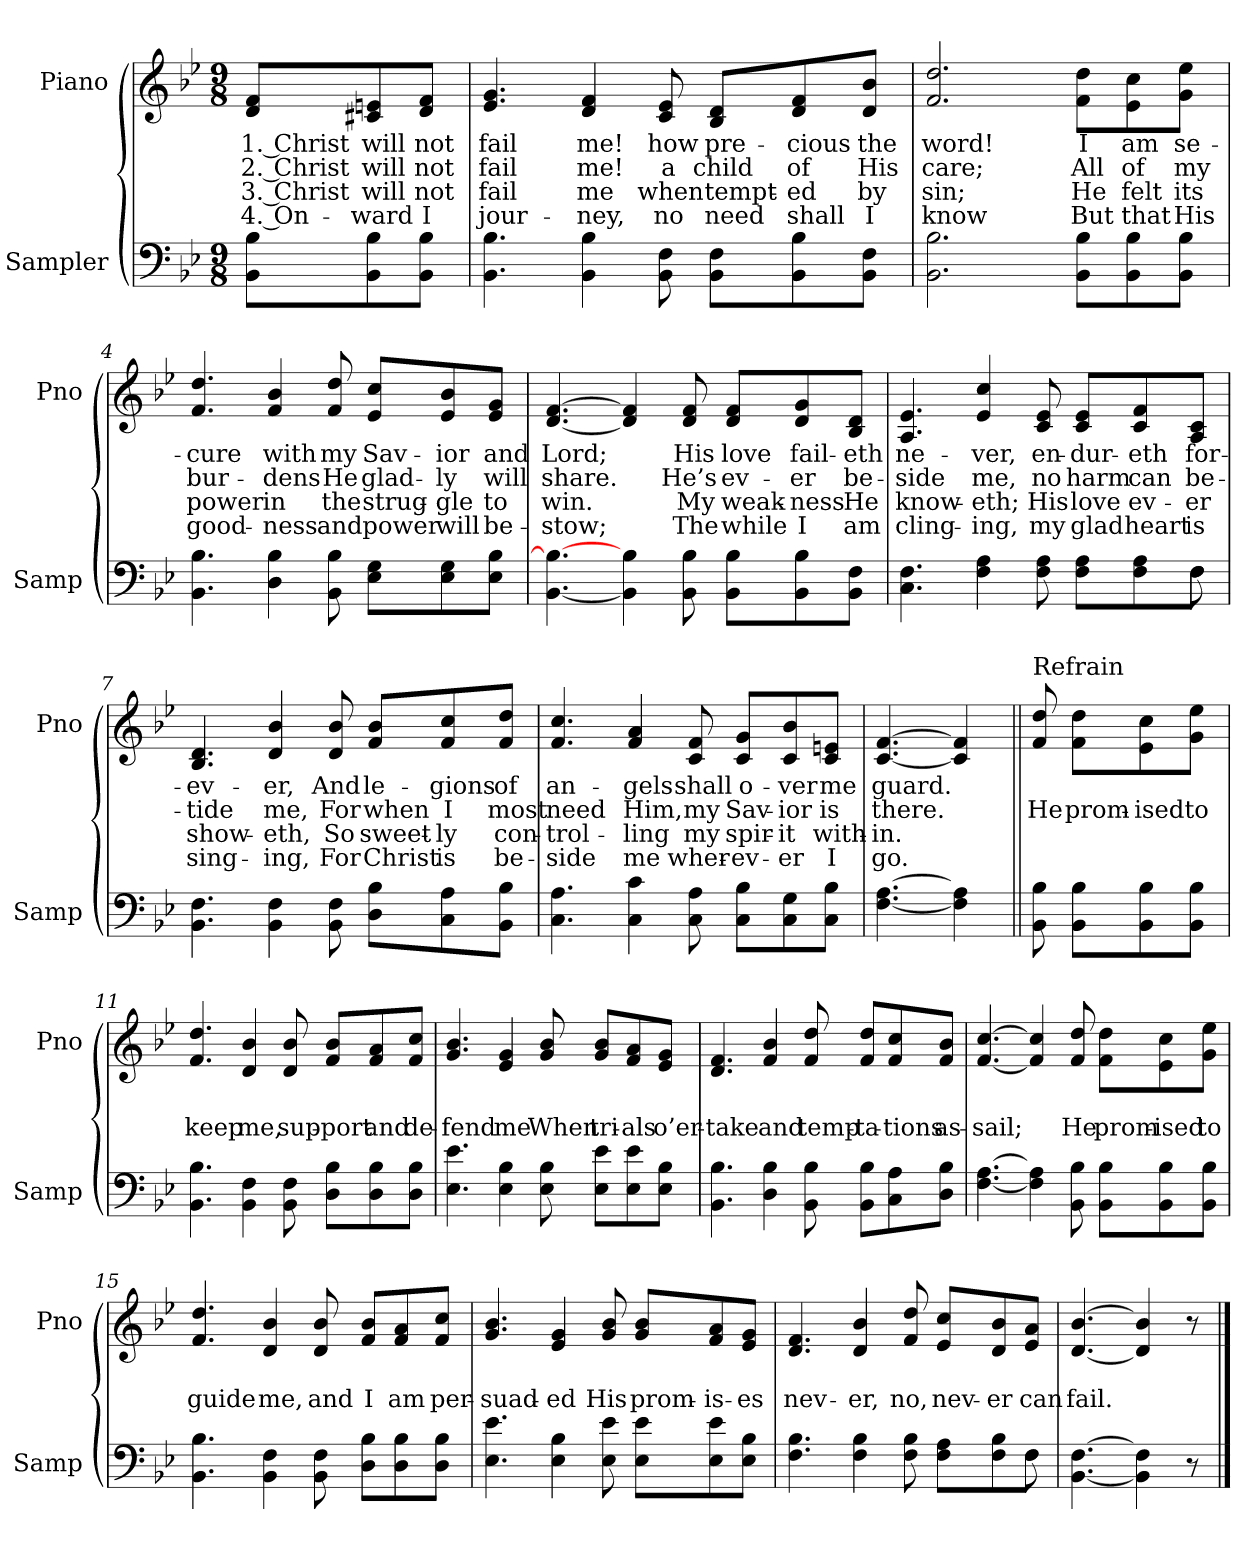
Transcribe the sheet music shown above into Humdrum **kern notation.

**kern	**kern	**text	**text	**text	**text
*part2	*part1	*part1	*part1	*part1	*part1
*staff2	*staff1	*staff1	*staff1	*staff1	*staff1
*I"Sampler	*I"Piano	*	*	*	*
*I'Samp	*I'Pno	*	*	*	*
*clefF4	*clefG2	*	*	*	*
*k[b-e-]	*k[b-e-]	*	*	*	*
*B-:	*B-:	*	*	*	*
*M9/8	*M9/8	*	*	*	*
=1	=1	=1	=1	=1	=1
8BB-\ 8B-\L	8d/ 8f/L	1. Christ	2. Christ	3. Christ	4. On-
8BB-\ 8B-\	8c#X/ 8en/	will	will	will	-ward
8BB-\ 8B-\J	8d/ 8f/J	not	not	not	I
=2	=2	=2	=2	=2	=2
4.BB- 4.B-	4.e- 4.g	fail	fail	fail	jour-
4BB- 4B-	4d 4f	me!	me!	me	-ney,
8BB- 8F	8c 8e-	how	a	when	no
8BB-\ 8F\L	8B-/ 8d/L	pre-	child	tempt-	need
8BB-\ 8B-\	8d/ 8f/	-cious	of	-ed	shall
8BB-\ 8F\J	8d/ 8b-/J	the	His	by	I
=3	=3	=3	=3	=3	=3
2.BB- 2.B-	2.f 2.dd	word!	care;	sin;	know
8BB-\ 8B-\L	8f\ 8dd\L	I	All	He	But
8BB-\ 8B-\	8e-\ 8cc\	am	of	felt	that
8BB-\ 8B-\J	8g\ 8ee-\J	se-	my	its	His
=4	=4	=4	=4	=4	=4
4.BB- 4.B-	4.f 4.dd	-cure	bur-	power	good-
4D 4B-	4f 4b-	with	-dens	in	-ness
8BB- 8B-	8f 8dd	my	He	the	and
8E-\ 8G\L	8e-/ 8cc/L	Sav-	glad-	strug-	power
8E-\ 8G\	8e-/ 8b-/	-ior	-ly	-gle	will
8E-\ 8B-\J	8e-/ 8g/J	and	will	to	be-
=5	=5	=5	=5	=5	=5
[4.BB- 4.B-_	[4.d [4.f	Lord;	share.	win.	-stow;
4BB-] 4B-	4d] 4f]	.	.	.	.
8BB- 8B-	8d 8f	His	He’s	My	The
8BB-\ 8B-\L	8d/ 8f/L	love	ev-	weak-	while
8BB-\ 8B-\	8d/ 8g/	fail-	-er	-ness	I
8BB-\ 8F\J	8B-/ 8d/J	-eth	be-	He	am
=6	=6	=6	=6	=6	=6
*^	*	*	*	*	*
4.C 4.F	1ryy	4.A 4.e-	ne-	-side	know-	cling-
4F 4A	.	4e- 4cc	-ver,	me,	-eth;	-ing,
8F 8A	.	8c 8e-	en-	no	His	my
8F\ 8A\L	.	8c/ 8e-/L	-dur-	harm	love	glad
8F\ 8A\	.	8c/ 8f/	-eth	can	ev-	heart
8F\J	8F	8A/ 8c/J	for-	be-	-er	is
*v	*v	*	*	*	*	*
=7	=7	=7	=7	=7	=7
4.BB- 4.F	4.B- 4.d	-ev-	-tide	show-	sing-
4BB- 4F	4d 4b-	-er,	me,	-eth,	-ing,
8BB- 8F	8d 8b-	And	For	So	For
8D\ 8B-\L	8f/ 8b-/L	le-	when	sweet-	Christ
8C\ 8A\	8f/ 8cc/	-gions	I	-ly	is
8BB-\ 8B-\J	8f/ 8dd/J	of	most	con-	be-
=8	=8	=8	=8	=8	=8
4.C 4.A	4.f 4.cc	an-	need	-trol-	-side
4C 4c	4f 4a	-gels	Him,	-ling	me
8C 8A	8c 8f	shall	my	my	wher-
8C\ 8B-\L	8c/ 8g/L	o-	Sav-	spir-	-ev-
8C\ 8G\	8c/ 8b-/	-ver	-ior	-it	-er
8C\ 8B-\J	8c/ 8en/J	me	is	with-	I
=9	=9	=9	=9	=9	=9
[4.F [4.A	[4.c [4.f	guard.	there.	-in.	go.
4F] 4A]	4c] 4f]	.	.	.	.
=10||	=10||	=10||	=10||	=10||	=10||
!	!LO:TX:t=Refrain	!	!	!	!
8BB- 8B-	8f 8dd	.	He	.	.
8BB-\ 8B-\L	8f\ 8dd\L	.	prom-	.	.
8BB-\ 8B-\	8e-\ 8cc\	.	-ised	.	.
8BB-\ 8B-\J	8g\ 8ee-\J	.	to	.	.
=11	=11	=11	=11	=11	=11
4.BB- 4.B-	4.f 4.dd	.	keep	.	.
4BB- 4F	4d 4b-	.	me,	.	.
8BB- 8F	8d 8b-	.	sup-	.	.
8D\ 8B-\L	8f/ 8b-/L	.	-port	.	.
8D\ 8B-\	8f/ 8a/	.	and	.	.
8D\ 8B-\J	8f/ 8cc/J	.	de-	.	.
=12	=12	=12	=12	=12	=12
4.E- 4.e-	4.g 4.b-	.	-fend	.	.
4E- 4B-	4e- 4g	.	me	.	.
8E- 8B-	8g 8b-	.	When	.	.
8E-\ 8e-\L	8g/ 8b-/L	.	tri-	.	.
8E-\ 8e-\	8f/ 8a/	.	-als	.	.
8E-\ 8B-\J	8e-/ 8g/J	.	o’er-	.	.
=13	=13	=13	=13	=13	=13
4.BB- 4.B-	4.d 4.f	.	-take	.	.
4D 4B-	4f 4b-	.	and	.	.
8BB- 8B-	8f 8dd	.	temp-	.	.
8BB-\ 8B-\L	8f/ 8dd/L	.	-ta-	.	.
8C\ 8A\	8f/ 8cc/	.	-tions	.	.
8D\ 8B-\J	8f/ 8b-/J	.	as-	.	.
=14	=14	=14	=14	=14	=14
[4.F [4.A	[4.f [4.cc	.	-sail;	.	.
4F] 4A]	4f] 4cc]	.	.	.	.
8BB- 8B-	8f 8dd	.	He	.	.
8BB-\ 8B-\L	8f\ 8dd\L	.	prom-	.	.
8BB-\ 8B-\	8e-\ 8cc\	.	-ised	.	.
8BB-\ 8B-\J	8g\ 8ee-\J	.	to	.	.
=15	=15	=15	=15	=15	=15
4.BB- 4.B-	4.f 4.dd	.	guide	.	.
4BB- 4F	4d 4b-	.	me,	.	.
8BB- 8F	8d 8b-	.	and	.	.
8D\ 8B-\L	8f/ 8b-/L	.	I	.	.
8D\ 8B-\	8f/ 8a/	.	am	.	.
8D\ 8B-\J	8f/ 8cc/J	.	per-	.	.
=16	=16	=16	=16	=16	=16
4.E- 4.e-	4.g 4.b-	.	-suad-	.	.
4E- 4B-	4e- 4g	.	-ed	.	.
8E- 8e-	8g 8b-	.	His	.	.
8E-\ 8e-\L	8g/ 8b-/L	.	prom-	.	.
8E-\ 8e-\	8f/ 8a/	.	-is-	.	.
8E-\ 8B-\J	8e-/ 8g/J	.	-es	.	.
=17	=17	=17	=17	=17	=17
*^	*	*	*	*	*
4.F 4.B-	1ryy	4.d 4.f	.	nev-	.	.
4F 4B-	.	4d 4b-	.	-er,	.	.
8F 8B-	.	8f 8dd	.	no,	.	.
8F\ 8A\L	.	8e-/ 8cc/L	.	nev-	.	.
8F\ 8B-\	.	8d/ 8b-/	.	-er	.	.
8F\J	8F	8e-/ 8a/J	.	can	.	.
*v	*v	*	*	*	*	*
=18	=18	=18	=18	=18	=18
[4.BB- [4.F	[4.d [4.b-	.	fail.	.	.
4BB-] 4F]	4d] 4b-]	.	.	.	.
8r	8r	.	.	.	.
==	==	==	==	==	==
*-	*-	*-	*-	*-	*-
